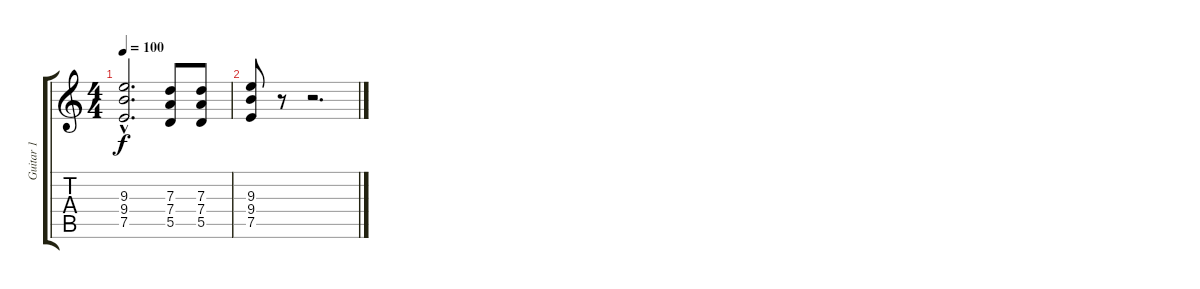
\track ("Guitar 1" "Guitar 1") {instrument distortionguitar}
\staff {score tabs}
\tuning (E4 B3 G3 D3 A2 E2) {hide}
\ts (4 4)
\tempo 100
\clef g2
\ks c
(9.3{hac} 9.4{hac} 7.5{hac}).2{d dy f} (7.3 7.4 5.5).8 (7.3 7.4 5.5).8 |
(9.3 9.4 7.5).8 r.8 r.2{d}
